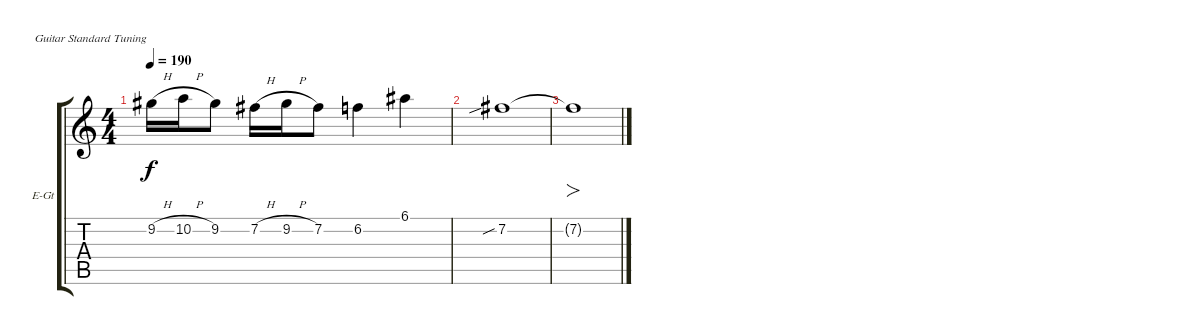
\bracketExtendMode groupsimilarinstruments
\firstSystemTrackNameOrientation horizontal
\otherSystemsTrackNameOrientation horizontal
\track ("Lead guitar 1" "E-Gt") {instrument overdrivenguitar}
\staff {score tabs}
\tuning (E4 B3 G3 D3 A2 E2)
\ts (4 4)
\tempo 190
\clef g2
\ks c
9.2{h}.16{dy f} 10.2{h}.16 9.2.8 7.2{h}.16 9.2{h}.16 7.2.8 6.2.4 6.1.4 |
7.2{sib}.1 |
7.2{t}.1{fo}
